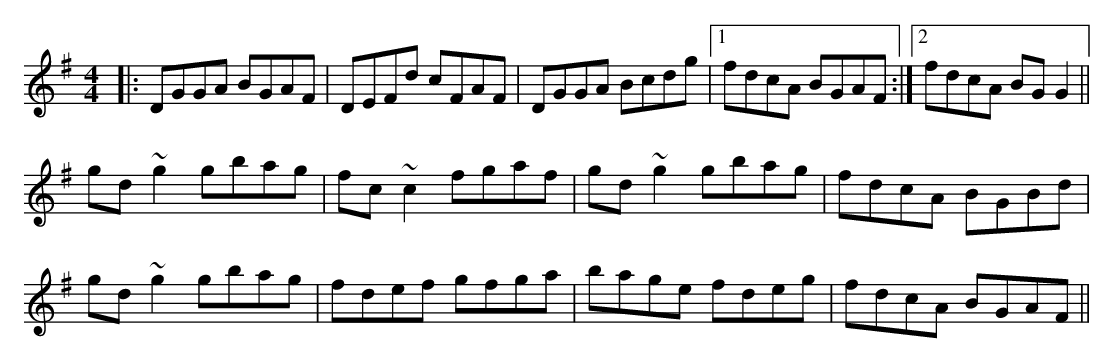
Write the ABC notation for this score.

X:1
M:4/4
K:G
|:DGGA BGAF|DEFd cFAF|DGGA Bcdg|1 fdcA BGAF:|2 fdcA BGG2||
gd~g2 gbag|fc~c2 fgaf|gd~g2 gbag|fdcA BGBd|
gd~g2 gbag|fdef gfga|bage fdeg|fdcA BGAF||
